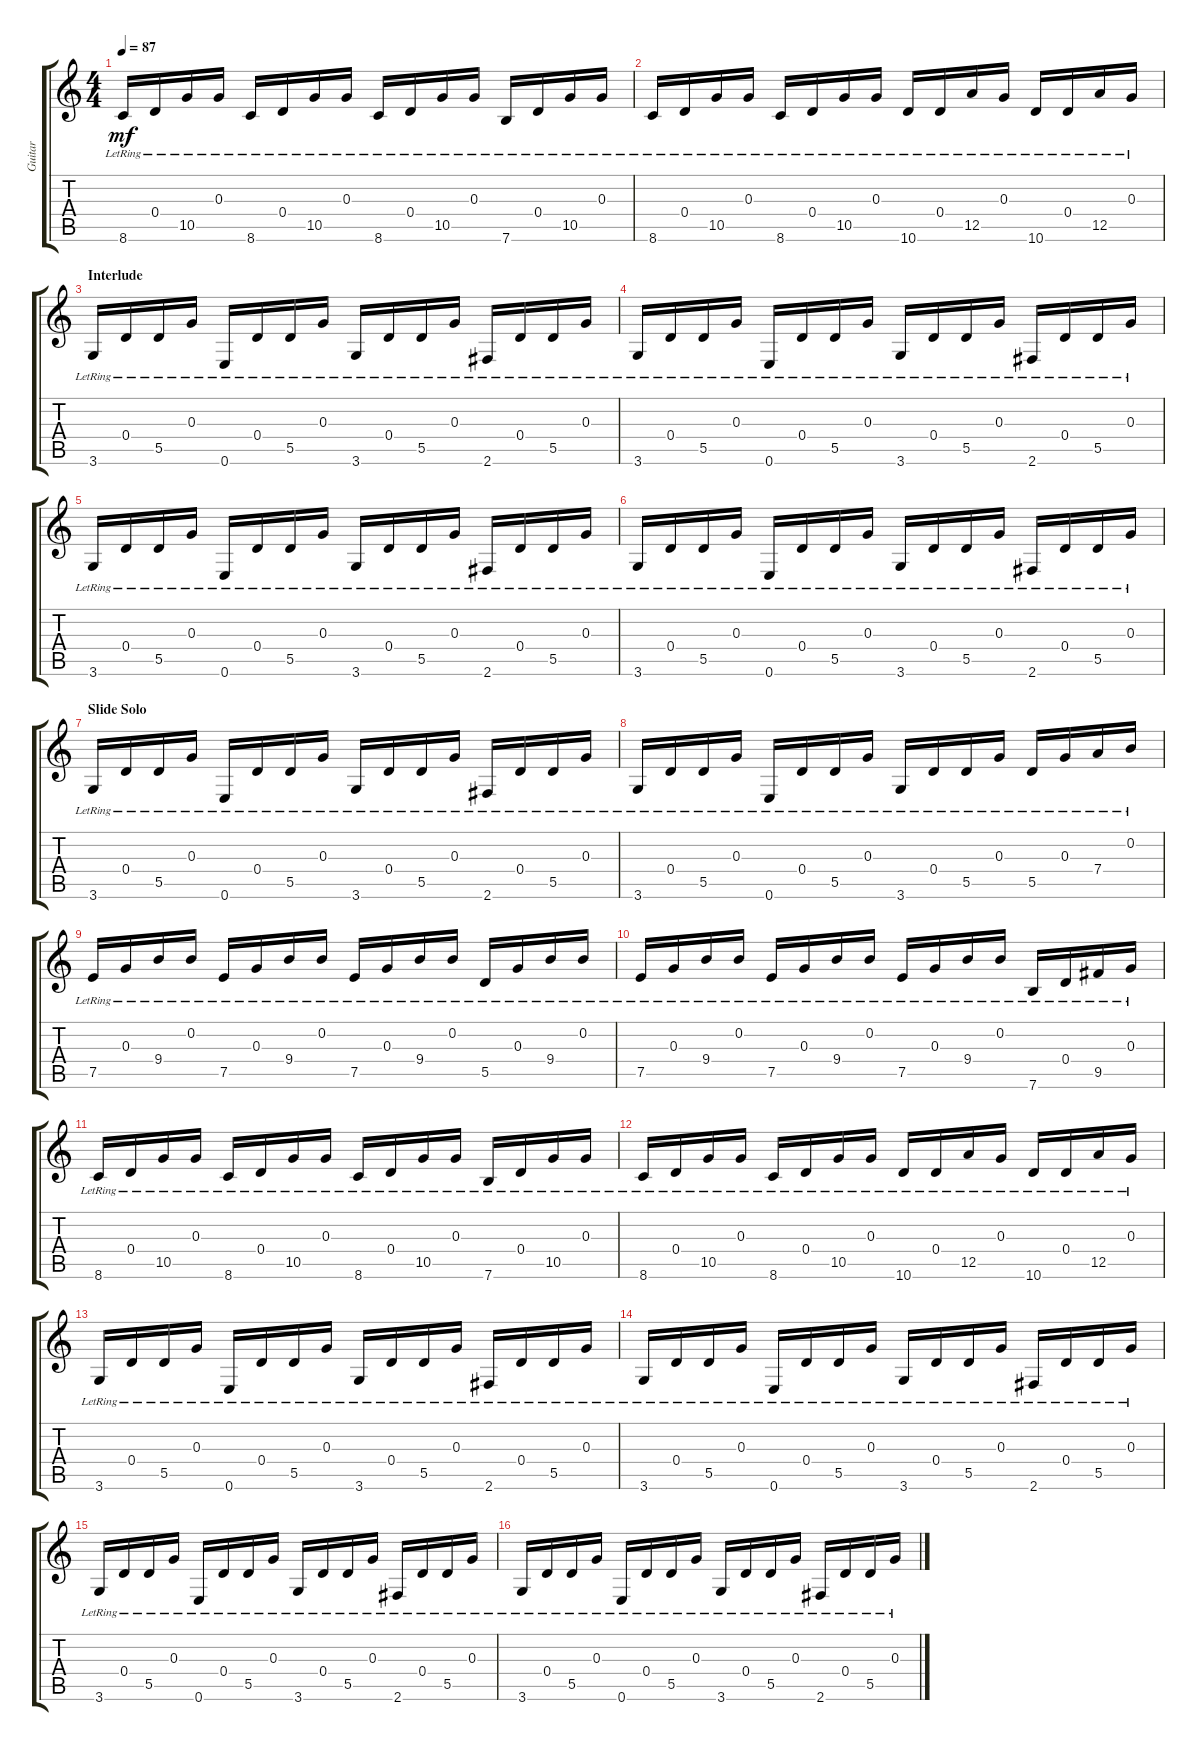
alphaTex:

\track ("Guitar" "Guitar") {instrument acousticguitarsteel}
\staff {score tabs}
\tuning (E4 B3 G3 D3 A2 E2) {hide}
\ts (4 4)
\tempo 87
\clef g2
\ks c
8.6{lr}.16{dy mf} 0.4{lr}.16 10.5{lr}.16 0.3{lr}.16 8.6{lr}.16 0.4{lr}.16 10.5{lr}.16 0.3{lr}.16 8.6{lr}.16 0.4{lr}.16 10.5{lr}.16 0.3{lr}.16 7.6{lr}.16 0.4{lr}.16 10.5{lr}.16 0.3{lr}.16 |
8.6{lr}.16 0.4{lr}.16 10.5{lr}.16 0.3{lr}.16 8.6{lr}.16 0.4{lr}.16 10.5{lr}.16 0.3{lr}.16 10.6{lr}.16 0.4{lr}.16 12.5{lr}.16 0.3{lr}.16 10.6{lr}.16 0.4{lr}.16 12.5{lr}.16 0.3{lr}.16 |
\section ("" "Interlude")
3.6{lr}.16 0.4{lr}.16 5.5{lr}.16 0.3{lr}.16 0.6{lr}.16 0.4{lr}.16 5.5{lr}.16 0.3{lr}.16 3.6{lr}.16 0.4{lr}.16 5.5{lr}.16 0.3{lr}.16 2.6{lr}.16 0.4{lr}.16 5.5{lr}.16 0.3{lr}.16 |
3.6{lr}.16 0.4{lr}.16 5.5{lr}.16 0.3{lr}.16 0.6{lr}.16 0.4{lr}.16 5.5{lr}.16 0.3{lr}.16 3.6{lr}.16 0.4{lr}.16 5.5{lr}.16 0.3{lr}.16 2.6{lr}.16 0.4{lr}.16 5.5{lr}.16 0.3{lr}.16 |
3.6{lr}.16 0.4{lr}.16 5.5{lr}.16 0.3{lr}.16 0.6{lr}.16 0.4{lr}.16 5.5{lr}.16 0.3{lr}.16 3.6{lr}.16 0.4{lr}.16 5.5{lr}.16 0.3{lr}.16 2.6{lr}.16 0.4{lr}.16 5.5{lr}.16 0.3{lr}.16 |
3.6{lr}.16 0.4{lr}.16 5.5{lr}.16 0.3{lr}.16 0.6{lr}.16 0.4{lr}.16 5.5{lr}.16 0.3{lr}.16 3.6{lr}.16 0.4{lr}.16 5.5{lr}.16 0.3{lr}.16 2.6{lr}.16 0.4{lr}.16 5.5{lr}.16 0.3{lr}.16 |
\section ("" "Slide Solo")
3.6{lr}.16 0.4{lr}.16 5.5{lr}.16 0.3{lr}.16 0.6{lr}.16 0.4{lr}.16 5.5{lr}.16 0.3{lr}.16 3.6{lr}.16 0.4{lr}.16 5.5{lr}.16 0.3{lr}.16 2.6{lr}.16 0.4{lr}.16 5.5{lr}.16 0.3{lr}.16 |
3.6{lr}.16 0.4{lr}.16 5.5{lr}.16 0.3{lr}.16 0.6{lr}.16 0.4{lr}.16 5.5{lr}.16 0.3{lr}.16 3.6{lr}.16 0.4{lr}.16 5.5{lr}.16 0.3{lr}.16 5.5{lr}.16 0.3{lr}.16 7.4{lr}.16 0.2{lr}.16 |
7.5{lr}.16 0.3{lr}.16 9.4{lr}.16 0.2{lr}.16 7.5{lr}.16 0.3{lr}.16 9.4{lr}.16 0.2{lr}.16 7.5{lr}.16 0.3{lr}.16 9.4{lr}.16 0.2{lr}.16 5.5{lr}.16 0.3{lr}.16 9.4{lr}.16 0.2{lr}.16 |
7.5{lr}.16 0.3{lr}.16 9.4{lr}.16 0.2{lr}.16 7.5{lr}.16 0.3{lr}.16 9.4{lr}.16 0.2{lr}.16 7.5{lr}.16 0.3{lr}.16 9.4{lr}.16 0.2{lr}.16 7.6{lr}.16 0.4{lr}.16 9.5{lr}.16 0.3{lr}.16 |
8.6{lr}.16 0.4{lr}.16 10.5{lr}.16 0.3{lr}.16 8.6{lr}.16 0.4{lr}.16 10.5{lr}.16 0.3{lr}.16 8.6{lr}.16 0.4{lr}.16 10.5{lr}.16 0.3{lr}.16 7.6{lr}.16 0.4{lr}.16 10.5{lr}.16 0.3{lr}.16 |
8.6{lr}.16 0.4{lr}.16 10.5{lr}.16 0.3{lr}.16 8.6{lr}.16 0.4{lr}.16 10.5{lr}.16 0.3{lr}.16 10.6{lr}.16 0.4{lr}.16 12.5{lr}.16 0.3{lr}.16 10.6{lr}.16 0.4{lr}.16 12.5{lr}.16 0.3{lr}.16 |
3.6{lr}.16 0.4{lr}.16 5.5{lr}.16 0.3{lr}.16 0.6{lr}.16 0.4{lr}.16 5.5{lr}.16 0.3{lr}.16 3.6{lr}.16 0.4{lr}.16 5.5{lr}.16 0.3{lr}.16 2.6{lr}.16 0.4{lr}.16 5.5{lr}.16 0.3{lr}.16 |
3.6{lr}.16 0.4{lr}.16 5.5{lr}.16 0.3{lr}.16 0.6{lr}.16 0.4{lr}.16 5.5{lr}.16 0.3{lr}.16 3.6{lr}.16 0.4{lr}.16 5.5{lr}.16 0.3{lr}.16 2.6{lr}.16 0.4{lr}.16 5.5{lr}.16 0.3{lr}.16 |
3.6{lr}.16 0.4{lr}.16 5.5{lr}.16 0.3{lr}.16 0.6{lr}.16 0.4{lr}.16 5.5{lr}.16 0.3{lr}.16 3.6{lr}.16 0.4{lr}.16 5.5{lr}.16 0.3{lr}.16 2.6{lr}.16 0.4{lr}.16 5.5{lr}.16 0.3{lr}.16 |
3.6{lr}.16 0.4{lr}.16 5.5{lr}.16 0.3{lr}.16 0.6{lr}.16 0.4{lr}.16 5.5{lr}.16 0.3{lr}.16 3.6{lr}.16 0.4{lr}.16 5.5{lr}.16 0.3{lr}.16 2.6{lr}.16 0.4{lr}.16 5.5{lr}.16 0.3{lr}.16
